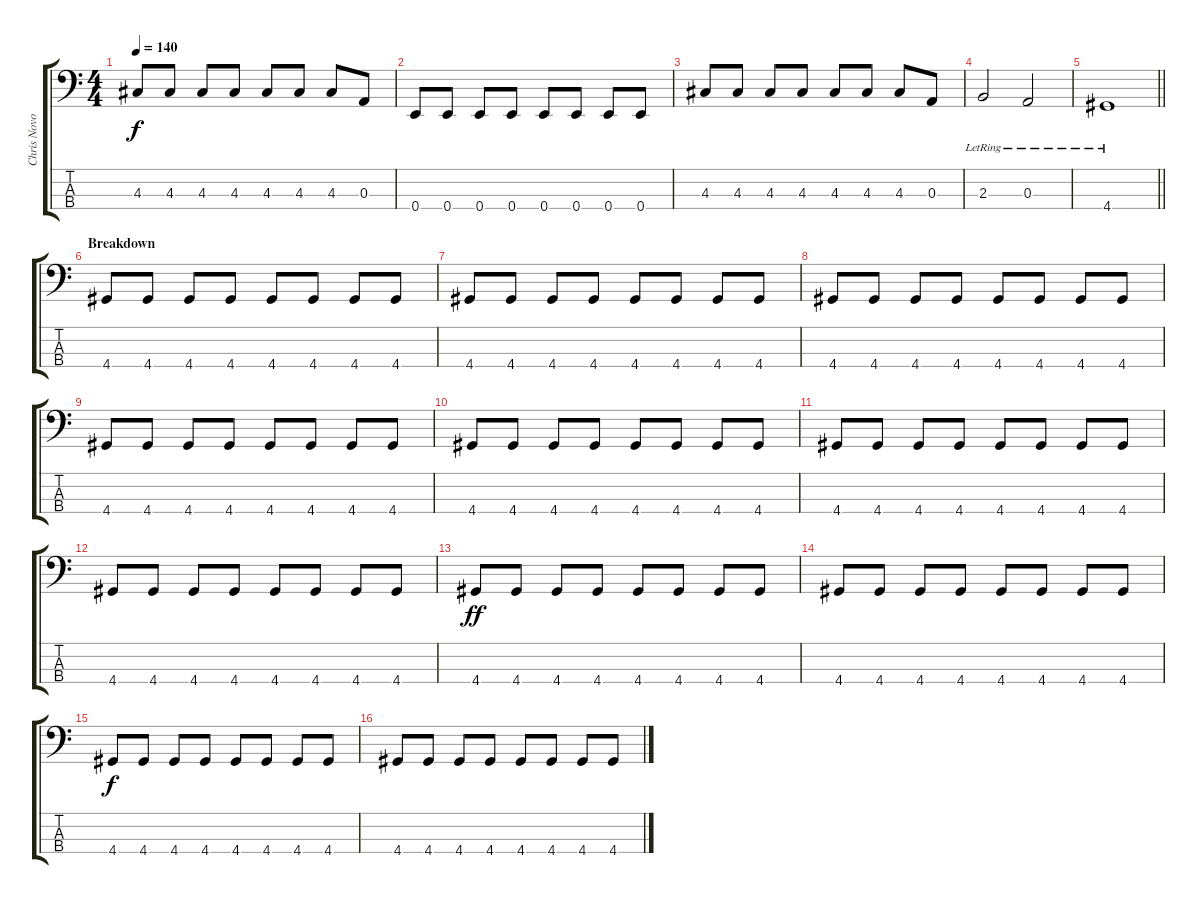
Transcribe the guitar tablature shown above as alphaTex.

\track ("Chris Novoselic" "Chris Novo") {instrument electricbasspick}
\staff {score tabs}
\tuning (G2 D2 A1 E1) {hide}
\ts (4 4)
\tempo 140
\clef f4
\ks c
4.3.8{dy f} 4.3.8 4.3.8 4.3.8 4.3.8 4.3.8 4.3.8 0.3.8 |
0.4.8 0.4.8 0.4.8 0.4.8 0.4.8 0.4.8 0.4.8 0.4.8 |
4.3.8 4.3.8 4.3.8 4.3.8 4.3.8 4.3.8 4.3.8 0.3.8 |
2.3{lr}.2 0.3{lr}.2 |
\barLineRight lightlight
4.4{lr}.1 |
\section ("" "Breakdown")
4.4.8 4.4.8 4.4.8 4.4.8 4.4.8 4.4.8 4.4.8 4.4.8 |
4.4.8 4.4.8 4.4.8 4.4.8 4.4.8 4.4.8 4.4.8 4.4.8 |
4.4.8 4.4.8 4.4.8 4.4.8 4.4.8 4.4.8 4.4.8 4.4.8 |
4.4.8 4.4.8 4.4.8 4.4.8 4.4.8 4.4.8 4.4.8 4.4.8 |
4.4.8 4.4.8 4.4.8 4.4.8 4.4.8 4.4.8 4.4.8 4.4.8 |
4.4.8 4.4.8 4.4.8 4.4.8 4.4.8 4.4.8 4.4.8 4.4.8 |
4.4.8 4.4.8 4.4.8 4.4.8 4.4.8 4.4.8 4.4.8 4.4.8 |
4.4.8{dy ff} 4.4.8 4.4.8 4.4.8 4.4.8 4.4.8 4.4.8 4.4.8 |
4.4.8 4.4.8 4.4.8 4.4.8 4.4.8 4.4.8 4.4.8 4.4.8 |
4.4.8{dy f} 4.4.8 4.4.8 4.4.8 4.4.8 4.4.8 4.4.8 4.4.8 |
4.4.8 4.4.8 4.4.8 4.4.8 4.4.8 4.4.8 4.4.8 4.4.8
